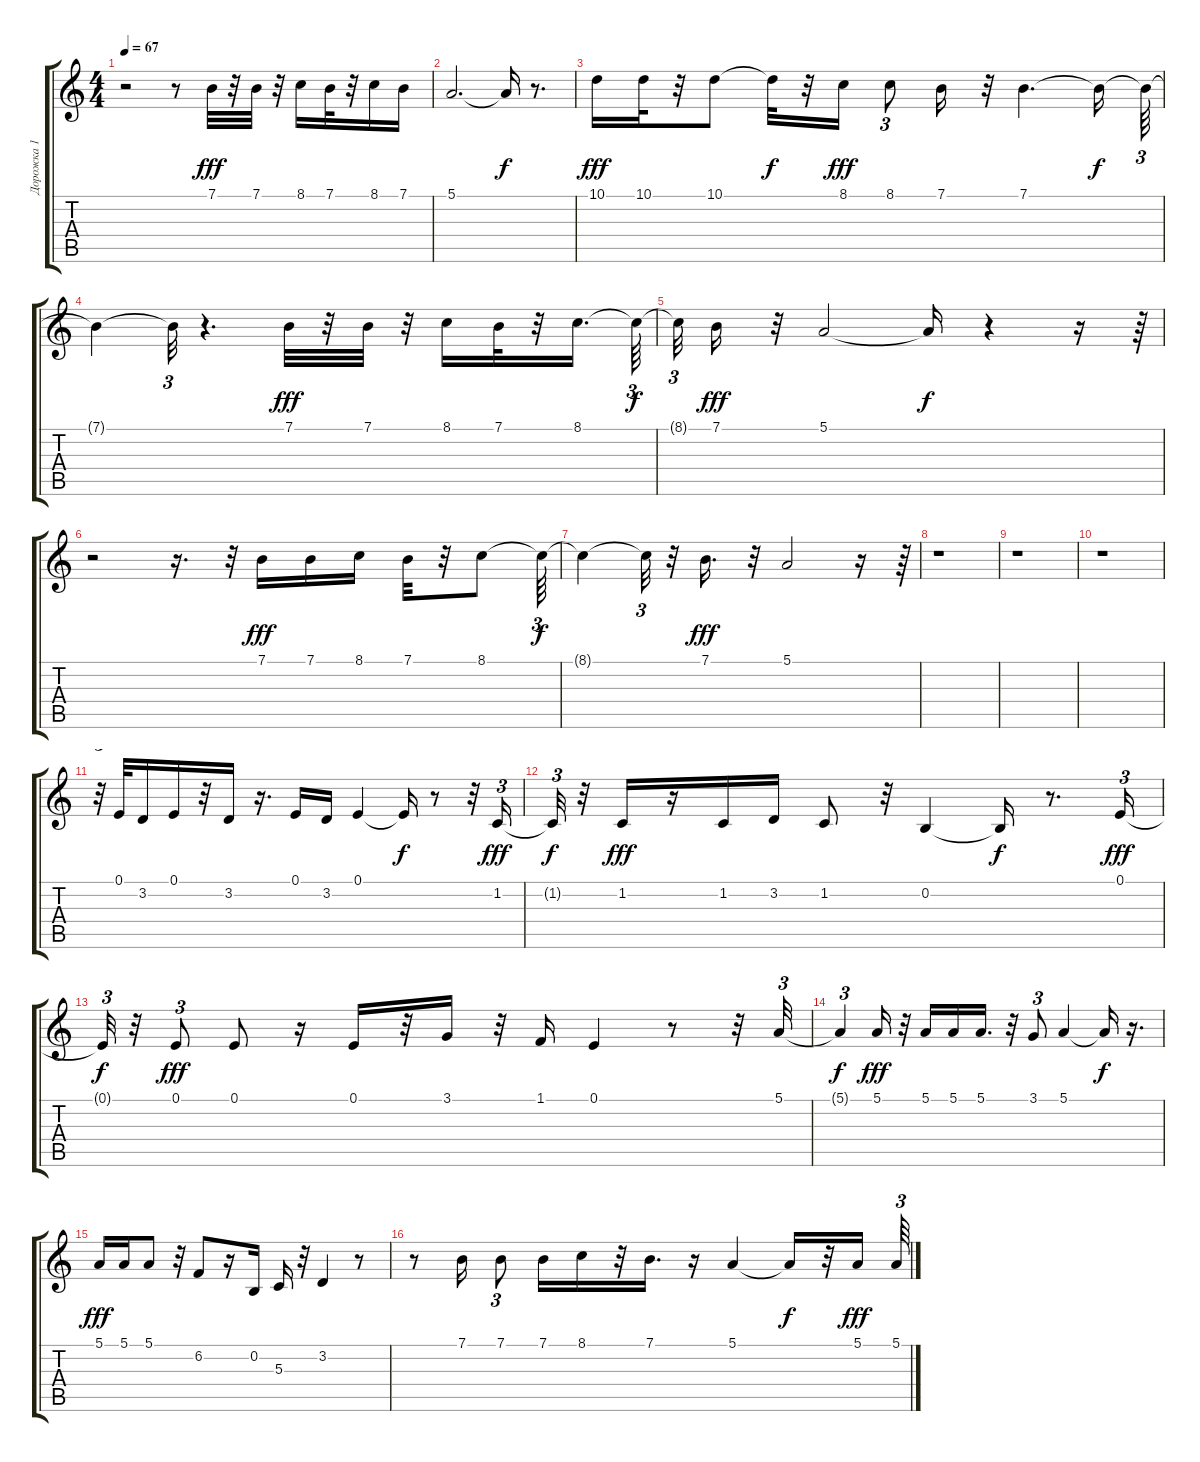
\track ("Дорожка 1" "Дорожка 1") {instrument oboe}
\staff {score tabs}
\tuning (E4 B3 G3 D3 A2 E2) {hide}
\ts (4 4)
\tempo 67
\clef g2
\ks c
r.2{dy fff} r.8 7.1.32 r.32 7.1.32 r.32 8.1.16 7.1.32 r.32 8.1.16 7.1.16 |
5.1.2{d} 5.1{t}.16{dy f} r.8{d} |
10.1.16{dy fff} 10.1.32 r.32 10.1.8 10.1{t}.32{dy f} r.32 8.1.16{dy fff} 8.1.8{tu (3 2)} 7.1.16 r.32 7.1.4{d} 7.1{t}.16{dy f} 7.1{t}.64{tu (3 2)} |
7.1{t}.4 7.1{t}.32{tu (3 2)} r.4{d} 7.1.32{dy fff} r.32 7.1.32 r.32 8.1.16 7.1.32 r.32 8.1.16{d} 8.1{t}.64{tu (3 2) dy f} |
8.1{t}.32{tu (3 2)} 7.1.16{dy fff} r.32 5.1.2 5.1{t}.16{dy f} r.4 r.16 r.64{tu (3 2)} |
r.2 r.16{d} r.32{tu (3 2)} 7.1.16{dy fff} 7.1.16 8.1.16 7.1.32 r.32 8.1.8 8.1{t}.64{tu (3 2) dy f} |
8.1{t}.4 8.1{t}.32{tu (3 2)} r.32 7.1.16{d dy fff} r.32 5.1.2 r.16 r.64{tu (3 2)} |
r.1 |
r.1 |
r.1 |
r.32{tu (3 2)} 0.1.32 3.2.16 0.1.16 r.32 3.2.16 r.16{d} 0.1.16 3.2.16 0.1.4 0.1{t}.16{dy f} r.8 r.32 1.2.16{tu (3 2) dy fff} |
1.2{t}.32{tu (3 2) dy f} r.32 1.2.16{dy fff} r.16 1.2.16 3.2.16 1.2.8 r.32 0.2.4 0.2{t}.16{dy f} r.8{d} 0.1.16{tu (3 2) dy fff} |
0.1{t}.32{tu (3 2) dy f} r.32 0.1.8{tu (3 2) dy fff} 0.1.8 r.16 0.1.16 r.32 3.1.16 r.32 1.1.16 0.1.4 r.8 r.32 5.1.32{tu (3 2)} |
5.1{t}.4{tu (3 2) dy f} 5.1.16{dy fff} r.32 5.1.16 5.1.16 5.1.16{d} r.32 3.1.8{tu (3 2)} 5.1.4 5.1{t}.16{dy f} r.16{d} |
5.1.16{dy fff} 5.1.16 5.1.8 r.32 6.2.8 r.16 0.2.16 5.3.16 r.32 3.2.4 r.8 |
r.8 7.1.16 7.1.8{tu (3 2)} 7.1.16 8.1.16 r.32 7.1.16{d} r.16 5.1.4 5.1{t}.16{dy f} r.32 5.1.16{dy fff} 5.1.64{tu (3 2)}
